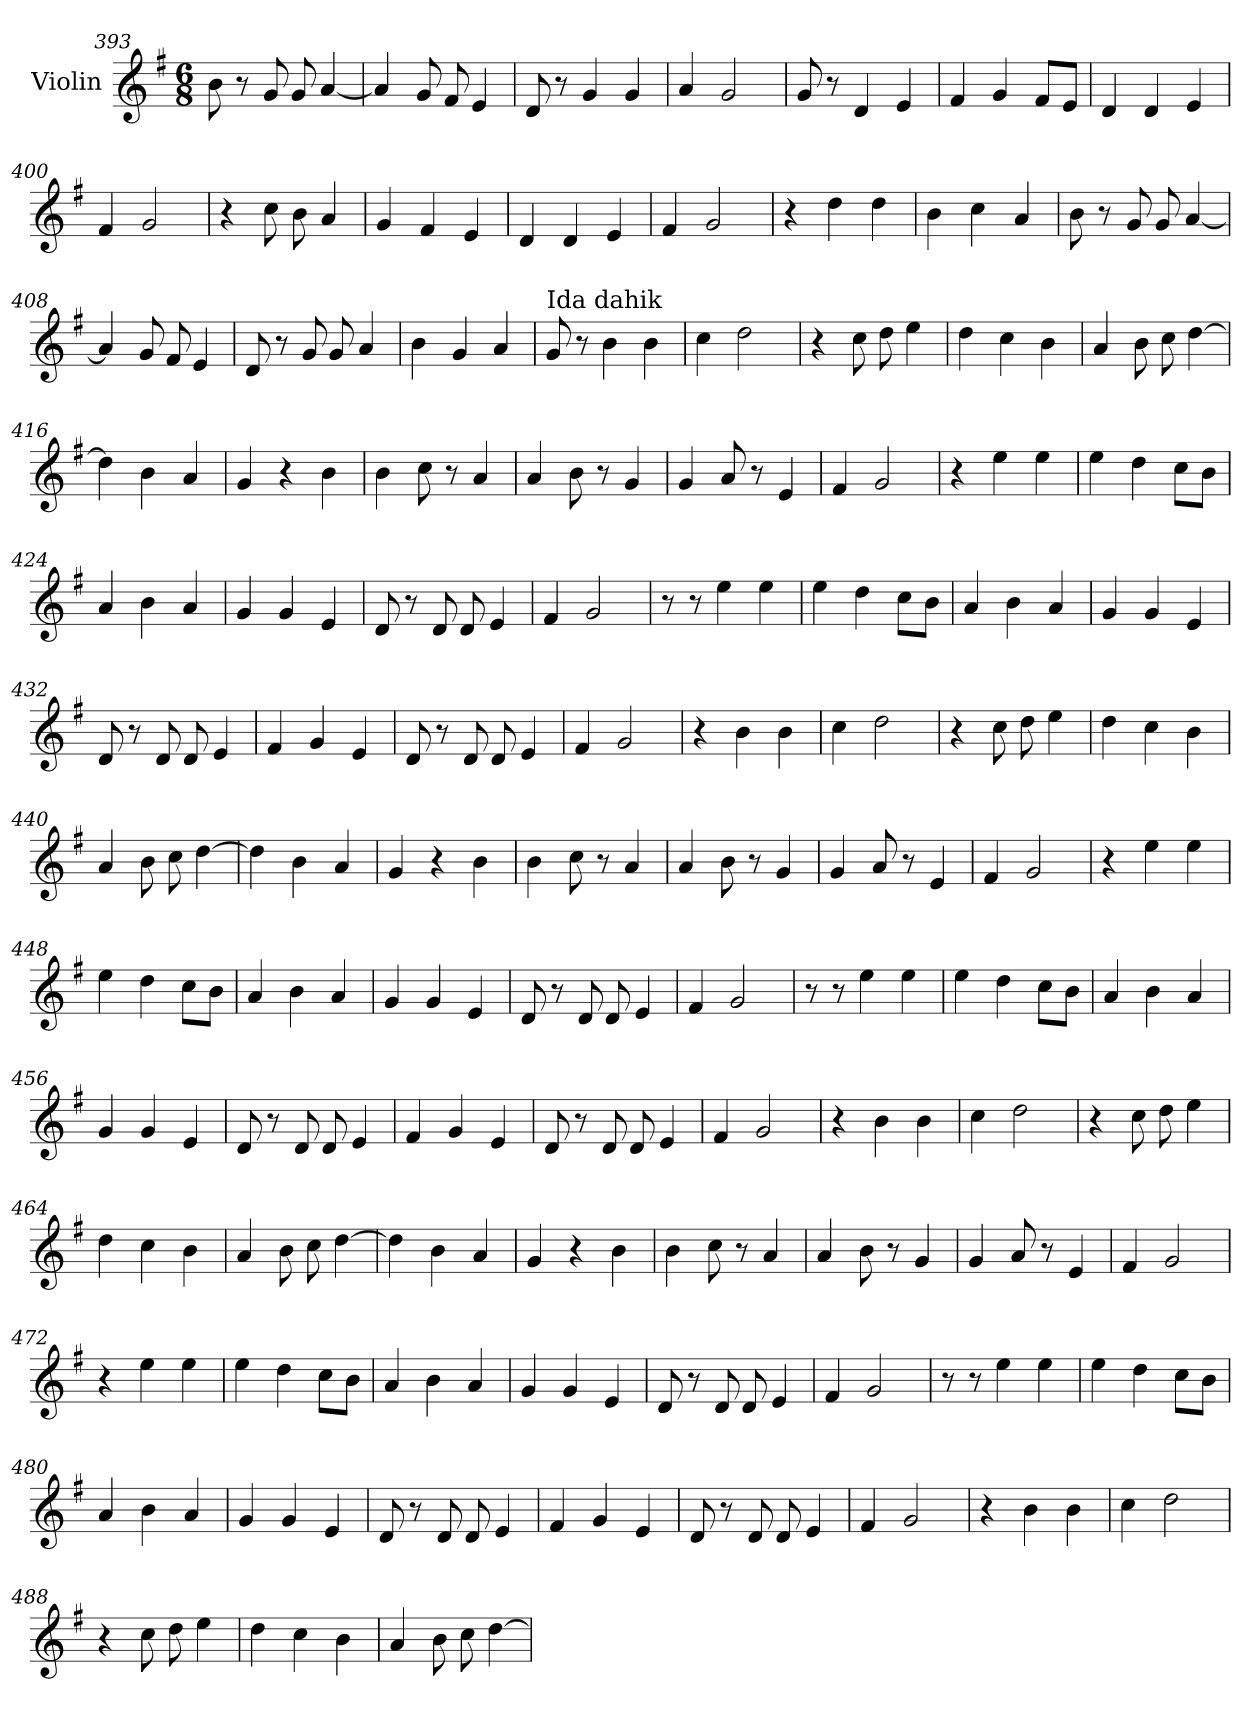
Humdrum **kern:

**kern
*part1
*staff1
*I"Violin
*clefG2
*k[f#]
*G:
*M6/8
=393
8b\
8r
8g/
8g/
[4a/
=394
4a/]
8g/
8f#/
4e/
=395
8d/
8r
4g/
4g/
=396
4a/
2g/
=397
8g/
8r
4d/
4e/
!!LO:LB:g=z
=398
4f#/
4g/
8f#/L
8e/J
=399
4d/
4d/
4e/
=400
4f#/
2g/
=401
4r
8cc\
8b\
4a/
=402
4g/
4f#/
4e/
=403
4d/
4d/
4e/
=404
4f#/
2g/
!!LO:LB:g=z
=405
4r
4dd\
4dd\
=406
4b\
4cc\
4a/
=407
8b\
8r
8g/
8g/
[4a/
=408
4a/]
8g/
8f#/
4e/
=409
8d/
8r
8g/
8g/
4a/
=410
4b\
4g/
4a/
!!LO:LB:g=z
=411
*MM150
!LO:TX:a:t=Ida dahik
8g/
8r
4b\
4b\
=412
4cc\
2dd\
=413
4r
8cc\
8dd\
4ee\
=414
4dd\
4cc\
4b\
=415
4a/
8b\
8cc\
[4dd\
=416
4dd\]
4b\
4a/
=417
4g/
4r
4b\
!!LO:LB:g=z
=418
4b\
8cc\
8r
4a/
=419
4a/
8b\
8r
4g/
=420
4g/
8a/
8r
4e/
=421
4f#/
2g/
=422
4r
4ee\
4ee\
=423
4eei\
4ddi\
8cci\L
8b\J
=424
4a/
4b\
4a/
!!LO:LB:g=z
=425
4g/
4g/
4e/
=426
8d/
8r
8d/
8d/
4e/
=427
4f#/
2g/
=428
8r
8r
4ee\
4ee\
=429
4eei\
4ddi\
8cci\L
8b\J
=430
4a/
4b\
4a/
=431
4g/
4g/
4e/
!!LO:PB:g=z
=432
8d/
8r
8d/
8d/
4e/
=433
4f#/
4g/
4e/
=434
8d/
8r
8d/
8d/
4e/
=435
4f#/
2g/
=436
4r
4b\
4b\
=437
4cc\
2dd\
!!LO:LB:g=z
=438
4r
8cc\
8dd\
4ee\
=439
4dd\
4cc\
4b\
=440
4a/
8b\
8cc\
[4dd\
=441
4dd\]
4b\
4a/
=442
4g/
4r
4b\
=443
4b\
8cc\
8r
4a/
=444
4a/
8b\
8r
4g/
!!LO:LB:g=z
=445
4g/
8a/
8r
4e/
=446
4f#/
2g/
=447
4r
4ee\
4ee\
=448
4eei\
4ddi\
8cci\L
8b\J
=449
4a/
4b\
4a/
=450
4g/
4g/
4e/
=451
8d/
8r
8d/
8d/
4e/
!!LO:LB:g=z
=452
4f#/
2g/
=453
8r
8r
4ee\
4ee\
=454
4eei\
4ddi\
8cci\L
8b\J
=455
4a/
4b\
4a/
=456
4g/
4g/
4e/
=457
8d/
8r
8d/
8d/
4e/
=458
4f#/
4g/
4e/
!!LO:LB:g=z
=459
8d/
8r
8d/
8d/
4e/
=460
4f#/
2g/
=461
4r
4b\
4b\
=462
4cc\
2dd\
=463
4r
8cc\
8dd\
4ee\
=464
4dd\
4cc\
4b\
=465
4a/
8b\
8cc\
[4dd\
!!LO:LB:g=z
=466
4dd\]
4b\
4a/
=467
4g/
4r
4b\
=468
4b\
8cc\
8r
4a/
=469
4a/
8b\
8r
4g/
=470
4g/
8a/
8r
4e/
=471
4f#/
2g/
=472
4r
4ee\
4ee\
!!LO:LB:g=z
=473
4eei\
4ddi\
8cci\L
8b\J
=474
4a/
4b\
4a/
=475
4g/
4g/
4e/
=476
8d/
8r
8d/
8d/
4e/
=477
4f#/
2g/
=478
8r
8r
4ee\
4ee\
=479
4eei\
4ddi\
8cci\L
8b\J
!!LO:LB:g=z
=480
4a/
4b\
4a/
=481
4g/
4g/
4e/
=482
8d/
8r
8d/
8d/
4e/
=483
4f#/
4g/
4e/
=484
8d/
8r
8d/
8d/
4e/
=485
4f#/
2g/
=486
4r
4b\
4b\
!!LO:PB:g=z
=487
4cc\
2dd\
=488
4r
8cc\
8dd\
4ee\
=489
4dd\
4cc\
4b\
=490
4a/
8b\
8cc\
[4dd\
=
*-
